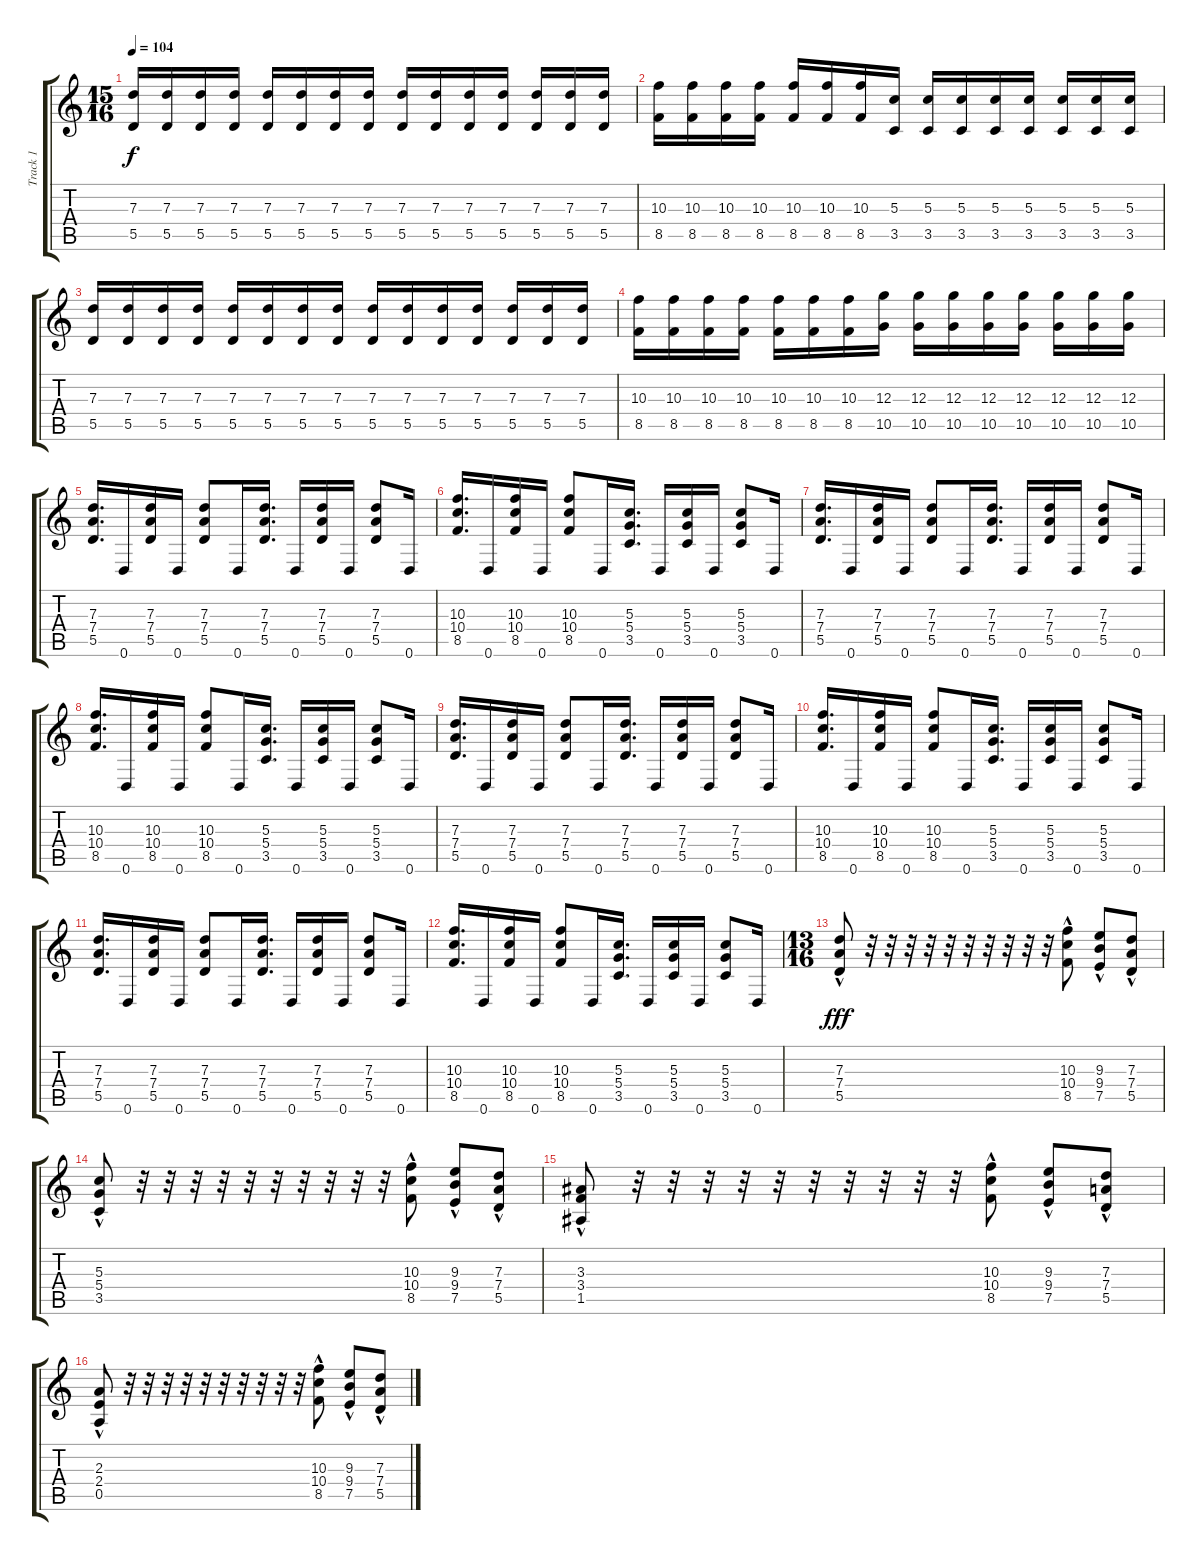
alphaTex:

\track ("Track 1" "Track 1") {instrument overdrivenguitar}
\staff {score tabs}
\tuning (E4 B3 G3 D3 A2 D2) {hide}
\ts (15 16)
\tempo 104
\clef g2
\ks c
(7.3 5.5).16{dy f} (7.3 5.5).16 (7.3 5.5).16 (7.3 5.5).16 (7.3 5.5).16 (7.3 5.5).16 (7.3 5.5).16 (7.3 5.5).16 (7.3 5.5).16 (7.3 5.5).16 (7.3 5.5).16 (7.3 5.5).16 (7.3 5.5).16 (7.3 5.5).16 (7.3 5.5).16 |
(10.3 8.5).16 (10.3 8.5).16 (10.3 8.5).16 (10.3 8.5).16 (10.3 8.5).16 (10.3 8.5).16 (10.3 8.5).16 (5.3 3.5).16 (5.3 3.5).16 (5.3 3.5).16 (5.3 3.5).16 (5.3 3.5).16 (5.3 3.5).16 (5.3 3.5).16 (5.3 3.5).16 |
(7.3 5.5).16 (7.3 5.5).16 (7.3 5.5).16 (7.3 5.5).16 (7.3 5.5).16 (7.3 5.5).16 (7.3 5.5).16 (7.3 5.5).16 (7.3 5.5).16 (7.3 5.5).16 (7.3 5.5).16 (7.3 5.5).16 (7.3 5.5).16 (7.3 5.5).16 (7.3 5.5).16 |
(10.3 8.5).16 (10.3 8.5).16 (10.3 8.5).16 (10.3 8.5).16 (10.3 8.5).16 (10.3 8.5).16 (10.3 8.5).16 (12.3 10.5).16 (12.3 10.5).16 (12.3 10.5).16 (12.3 10.5).16 (12.3 10.5).16 (12.3 10.5).16 (12.3 10.5).16 (12.3 10.5).16 |
(7.3 7.4 5.5).16{d} 0.6.16 (7.3 7.4 5.5).16 0.6.16 (7.3 7.4 5.5).8 0.6.16 (7.3 7.4 5.5).16{d} 0.6.16 (7.3 7.4 5.5).16 0.6.16 (7.3 7.4 5.5).8 0.6.16 |
(10.3 10.4 8.5).16{d} 0.6.16 (10.3 10.4 8.5).16 0.6.16 (10.3 10.4 8.5).8 0.6.16 (5.3 5.4 3.5).16{d} 0.6.16 (5.3 5.4 3.5).16 0.6.16 (5.3 5.4 3.5).8 0.6.16 |
(7.3 7.4 5.5).16{d} 0.6.16 (7.3 7.4 5.5).16 0.6.16 (7.3 7.4 5.5).8 0.6.16 (7.3 7.4 5.5).16{d} 0.6.16 (7.3 7.4 5.5).16 0.6.16 (7.3 7.4 5.5).8 0.6.16 |
(10.3 10.4 8.5).16{d} 0.6.16 (10.3 10.4 8.5).16 0.6.16 (10.3 10.4 8.5).8 0.6.16 (5.3 5.4 3.5).16{d} 0.6.16 (5.3 5.4 3.5).16 0.6.16 (5.3 5.4 3.5).8 0.6.16 |
(7.3 7.4 5.5).16{d} 0.6.16 (7.3 7.4 5.5).16 0.6.16 (7.3 7.4 5.5).8 0.6.16 (7.3 7.4 5.5).16{d} 0.6.16 (7.3 7.4 5.5).16 0.6.16 (7.3 7.4 5.5).8 0.6.16 |
(10.3 10.4 8.5).16{d} 0.6.16 (10.3 10.4 8.5).16 0.6.16 (10.3 10.4 8.5).8 0.6.16 (5.3 5.4 3.5).16{d} 0.6.16 (5.3 5.4 3.5).16 0.6.16 (5.3 5.4 3.5).8 0.6.16 |
(7.3 7.4 5.5).16{d} 0.6.16 (7.3 7.4 5.5).16 0.6.16 (7.3 7.4 5.5).8 0.6.16 (7.3 7.4 5.5).16{d} 0.6.16 (7.3 7.4 5.5).16 0.6.16 (7.3 7.4 5.5).8 0.6.16 |
(10.3 10.4 8.5).16{d} 0.6.16 (10.3 10.4 8.5).16 0.6.16 (10.3 10.4 8.5).8 0.6.16 (5.3 5.4 3.5).16{d} 0.6.16 (5.3 5.4 3.5).16 0.6.16 (5.3 5.4 3.5).8 0.6.16 |
\ts (13 16)
(7.3{hac} 7.4{hac} 5.5{hac}).8{dy fff} r.32 r.32 r.32 r.32 r.32 r.32 r.32 r.32 r.32 r.32 (10.3{hac} 10.4{hac} 8.5{hac}).8 (9.3{hac} 9.4{hac} 7.5{hac}).8 (7.3{hac} 7.4{hac} 5.5{hac}).8 |
(5.3{hac} 5.4{hac} 3.5{hac}).8 r.32 r.32 r.32 r.32 r.32 r.32 r.32 r.32 r.32 r.32 (10.3{hac} 10.4{hac} 8.5{hac}).8 (9.3{hac} 9.4{hac} 7.5{hac}).8 (7.3{hac} 7.4{hac} 5.5{hac}).8 |
(3.3{hac} 3.4{hac} 1.5{hac}).8 r.32 r.32 r.32 r.32 r.32 r.32 r.32 r.32 r.32 r.32 (10.3{hac} 10.4{hac} 8.5{hac}).8 (9.3{hac} 9.4{hac} 7.5{hac}).8 (7.3{hac} 7.4{hac} 5.5{hac}).8 |
(2.3{hac} 2.4{hac} 0.5{hac}).8 r.32 r.32 r.32 r.32 r.32 r.32 r.32 r.32 r.32 r.32 (10.3{hac} 10.4{hac} 8.5{hac}).8 (9.3{hac} 9.4{hac} 7.5{hac}).8 (7.3{hac} 7.4{hac} 5.5{hac}).8
